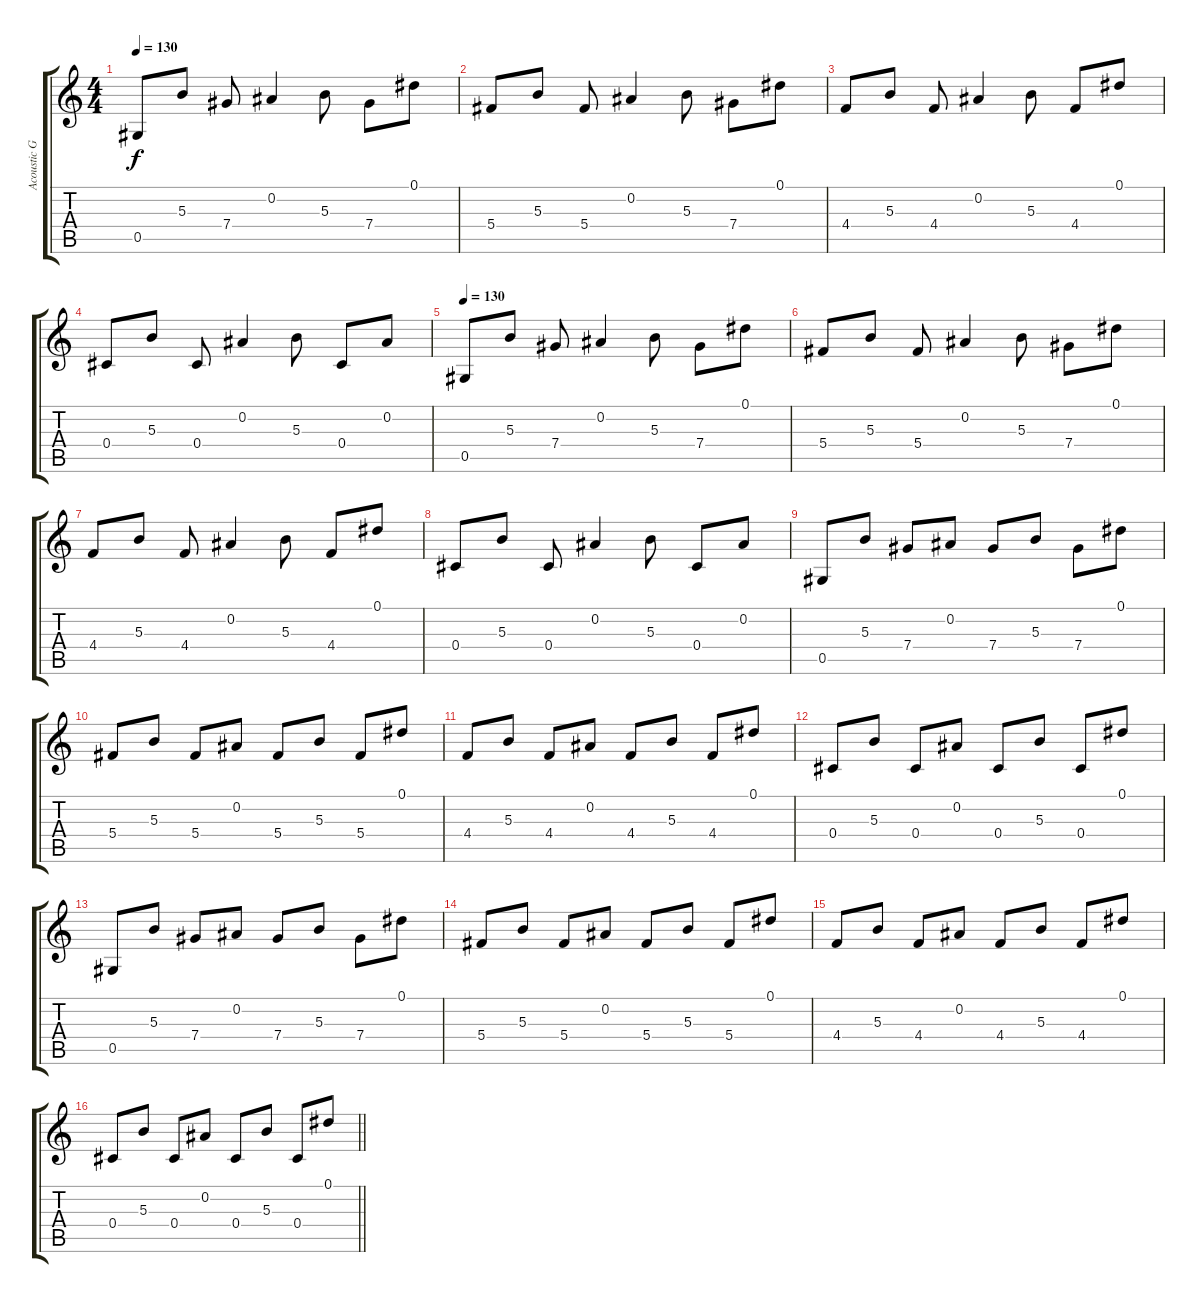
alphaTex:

\track ("Acoustic Guitar 2" "Acoustic G") {instrument acousticguitarsteel}
\staff {score tabs}
\tuning (Eb4 Bb3 Gb3 Db3 Ab2 Eb2) {hide}
\ts (4 4)
\tempo 130
\clef g2
\ks c
0.5.8{dy f} 5.3.8 7.4.8 0.2.4 5.3.8 7.4.8 0.1.8 |
5.4.8 5.3.8 5.4.8 0.2.4 5.3.8 7.4.8 0.1.8 |
4.4.8 5.3.8 4.4.8 0.2.4 5.3.8 4.4.8 0.1.8 |
0.4.8 5.3.8 0.4.8 0.2.4 5.3.8 0.4.8 0.2.8 |
\tempo 130
0.5.8 5.3.8 7.4.8 0.2.4 5.3.8 7.4.8 0.1.8 |
5.4.8 5.3.8 5.4.8 0.2.4 5.3.8 7.4.8 0.1.8 |
4.4.8 5.3.8 4.4.8 0.2.4 5.3.8 4.4.8 0.1.8 |
0.4.8 5.3.8 0.4.8 0.2.4 5.3.8 0.4.8 0.2.8 |
0.5.8 5.3.8 7.4.8 0.2.8 7.4.8 5.3.8 7.4.8 0.1.8 |
5.4.8 5.3.8 5.4.8 0.2.8 5.4.8 5.3.8 5.4.8 0.1.8 |
4.4.8 5.3.8 4.4.8 0.2.8 4.4.8 5.3.8 4.4.8 0.1.8 |
0.4.8 5.3.8 0.4.8 0.2.8 0.4.8 5.3.8 0.4.8 0.1.8 |
0.5.8 5.3.8 7.4.8 0.2.8 7.4.8 5.3.8 7.4.8 0.1.8 |
5.4.8 5.3.8 5.4.8 0.2.8 5.4.8 5.3.8 5.4.8 0.1.8 |
4.4.8 5.3.8 4.4.8 0.2.8 4.4.8 5.3.8 4.4.8 0.1.8 |
\barLineRight lightlight
0.4.8 5.3.8 0.4.8 0.2.8 0.4.8 5.3.8 0.4.8 0.1.8
